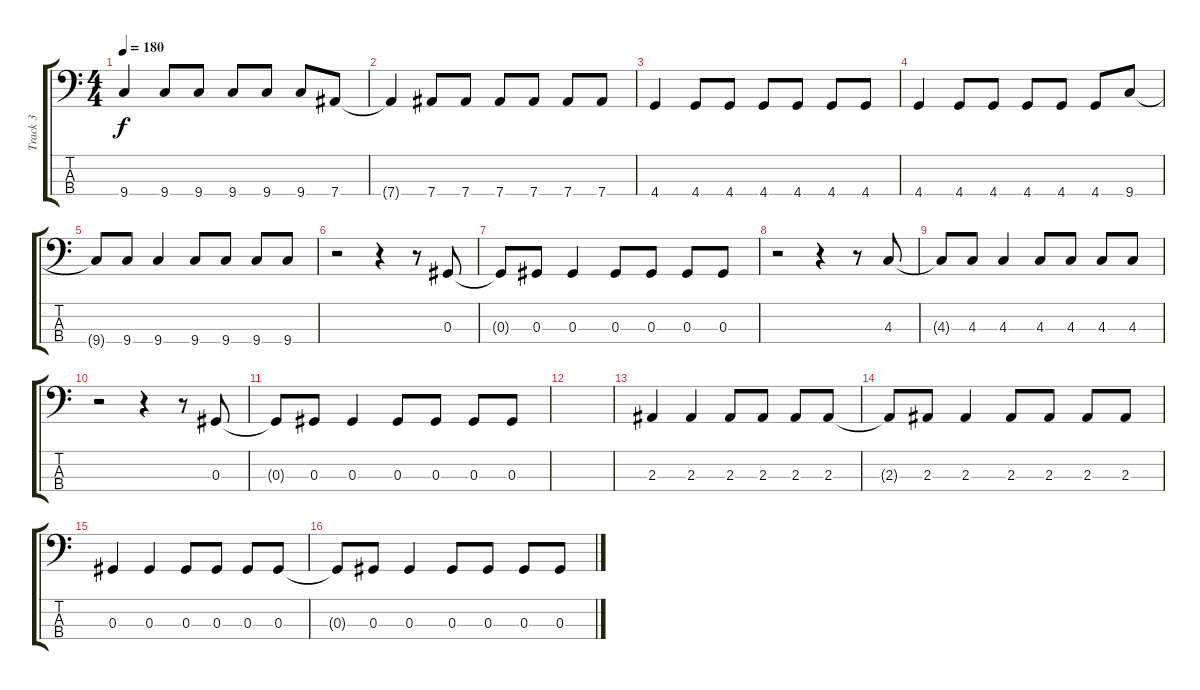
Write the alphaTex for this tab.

\track ("Track 3" "Track 3") {instrument electricbassfinger}
\staff {score tabs}
\tuning (Gb2 Db2 Ab1 Eb1) {hide}
\ts (4 4)
\tempo 180
\clef f4
\ks c
9.4{t}.4{dy f} 9.4.8 9.4.8 9.4.8 9.4.8 9.4.8 7.4.8 |
7.4{t}.4 7.4.8 7.4.8 7.4.8 7.4.8 7.4.8 7.4.8 |
4.4.4 4.4.8 4.4.8 4.4.8 4.4.8 4.4.8 4.4.8 |
4.4.4 4.4.8 4.4.8 4.4.8 4.4.8 4.4.8 9.4.8 |
9.4{t}.8 9.4.8 9.4.4 9.4.8 9.4.8 9.4.8 9.4.8 |
r.2 r.4 r.8 0.3.8 |
0.3{t}.8 0.3.8 0.3.4 0.3.8 0.3.8 0.3.8 0.3.8 |
r.2 r.4 r.8 4.3.8 |
4.3{t}.8 4.3.8 4.3.4 4.3.8 4.3.8 4.3.8 4.3.8 |
r.2 r.4 r.8 0.3.8 |
0.3{t}.8 0.3.8 0.3.4 0.3.8 0.3.8 0.3.8 0.3.8 |
|
2.3.4 2.3.4 2.3.8 2.3.8 2.3.8 2.3.8 |
2.3{t}.8 2.3.8 2.3.4 2.3.8 2.3.8 2.3.8 2.3.8 |
0.3.4 0.3.4 0.3.8 0.3.8 0.3.8 0.3.8 |
0.3{t}.8 0.3.8 0.3.4 0.3.8 0.3.8 0.3.8 0.3.8
